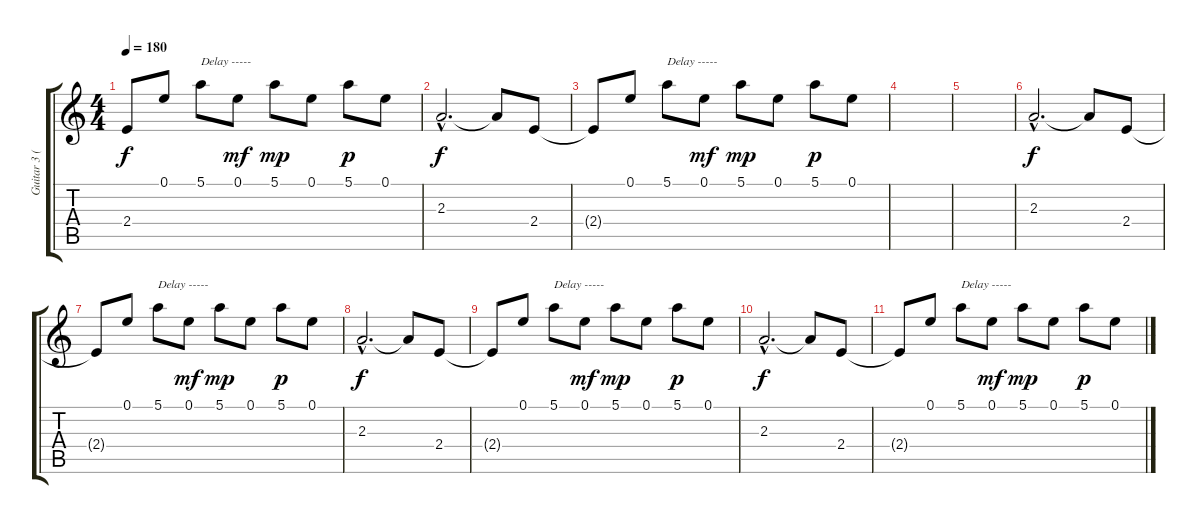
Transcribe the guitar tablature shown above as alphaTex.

\track ("Guitar 3 (Space Effects)" "Guitar 3 (") {instrument electricguitarjazz}
\staff {score tabs}
\tuning (E4 B3 G3 D3 A2 E2) {hide}
\ts (4 4)
\tempo 180
\clef g2
\ks c
2.4{t}.8{dy f} 0.1.8 5.1.8{txt "Delay -----"} 0.1.8{dy mf} 5.1.8{dy mp} 0.1.8 5.1.8{dy p} 0.1.8 |
2.3{hac}.2{d dy f} 2.3{t}.8 2.4.8 |
2.4{t}.8 0.1.8 5.1.8{txt "Delay -----"} 0.1.8{dy mf} 5.1.8{dy mp} 0.1.8 5.1.8{dy p} 0.1.8 |
|
|
2.3{hac}.2{d dy f} 2.3{t}.8 2.4.8 |
2.4{t}.8 0.1.8 5.1.8{txt "Delay -----"} 0.1.8{dy mf} 5.1.8{dy mp} 0.1.8 5.1.8{dy p} 0.1.8 |
2.3{hac}.2{d dy f} 2.3{t}.8 2.4.8 |
2.4{t}.8 0.1.8 5.1.8{txt "Delay -----"} 0.1.8{dy mf} 5.1.8{dy mp} 0.1.8 5.1.8{dy p} 0.1.8 |
2.3{hac}.2{d dy f} 2.3{t}.8 2.4.8 |
2.4{t}.8 0.1.8 5.1.8{txt "Delay -----"} 0.1.8{dy mf} 5.1.8{dy mp} 0.1.8 5.1.8{dy p} 0.1.8
